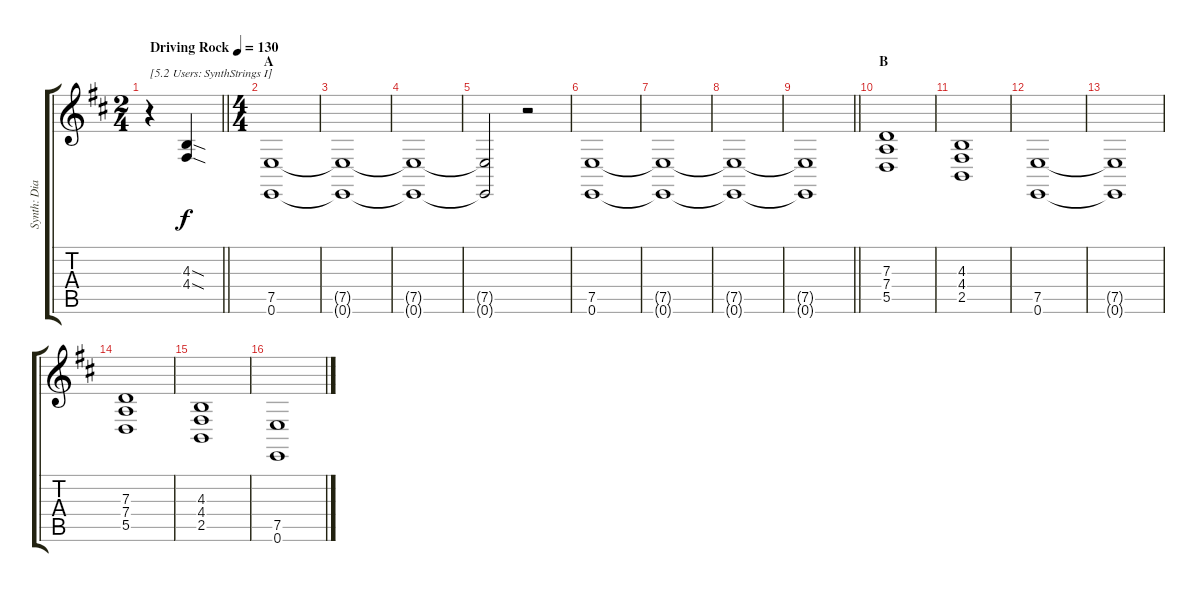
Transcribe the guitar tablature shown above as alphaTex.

\track ("Synth: Diane" "Synth: Dia") {instrument synthstrings1}
\staff {score tabs}
\tuning (E4 B3 G3 D3 A2 E2) {hide}
\ts (2 4)
\tempo (130 "Driving Rock")
\clef g2
\barLineRight lightlight
\ks d
r.4{txt "[5.2 Users: SynthStrings I]" dy f instrument synthstrings1} (4.3{sod} 4.4{sod}).4 |
\ts (4 4)
\section ("" "A")
(7.5 0.6).1 |
(7.5{t} 0.6{t}).1 |
(7.5{t} 0.6{t}).1 |
(7.5{t} 0.6{t}).2 r.2 |
(7.5 0.6).1 |
(7.5{t} 0.6{t}).1 |
(7.5{t} 0.6{t}).1 |
\barLineRight lightlight
(7.5{t} 0.6{t}).1 |
\section ("" "B")
(7.3 7.4 5.5).1 |
(4.3 4.4 2.5).1 |
(7.5 0.6).1 |
(7.5{t} 0.6{t}).1 |
(7.3 7.4 5.5).1 |
(4.3 4.4 2.5).1 |
(7.5 0.6).1
